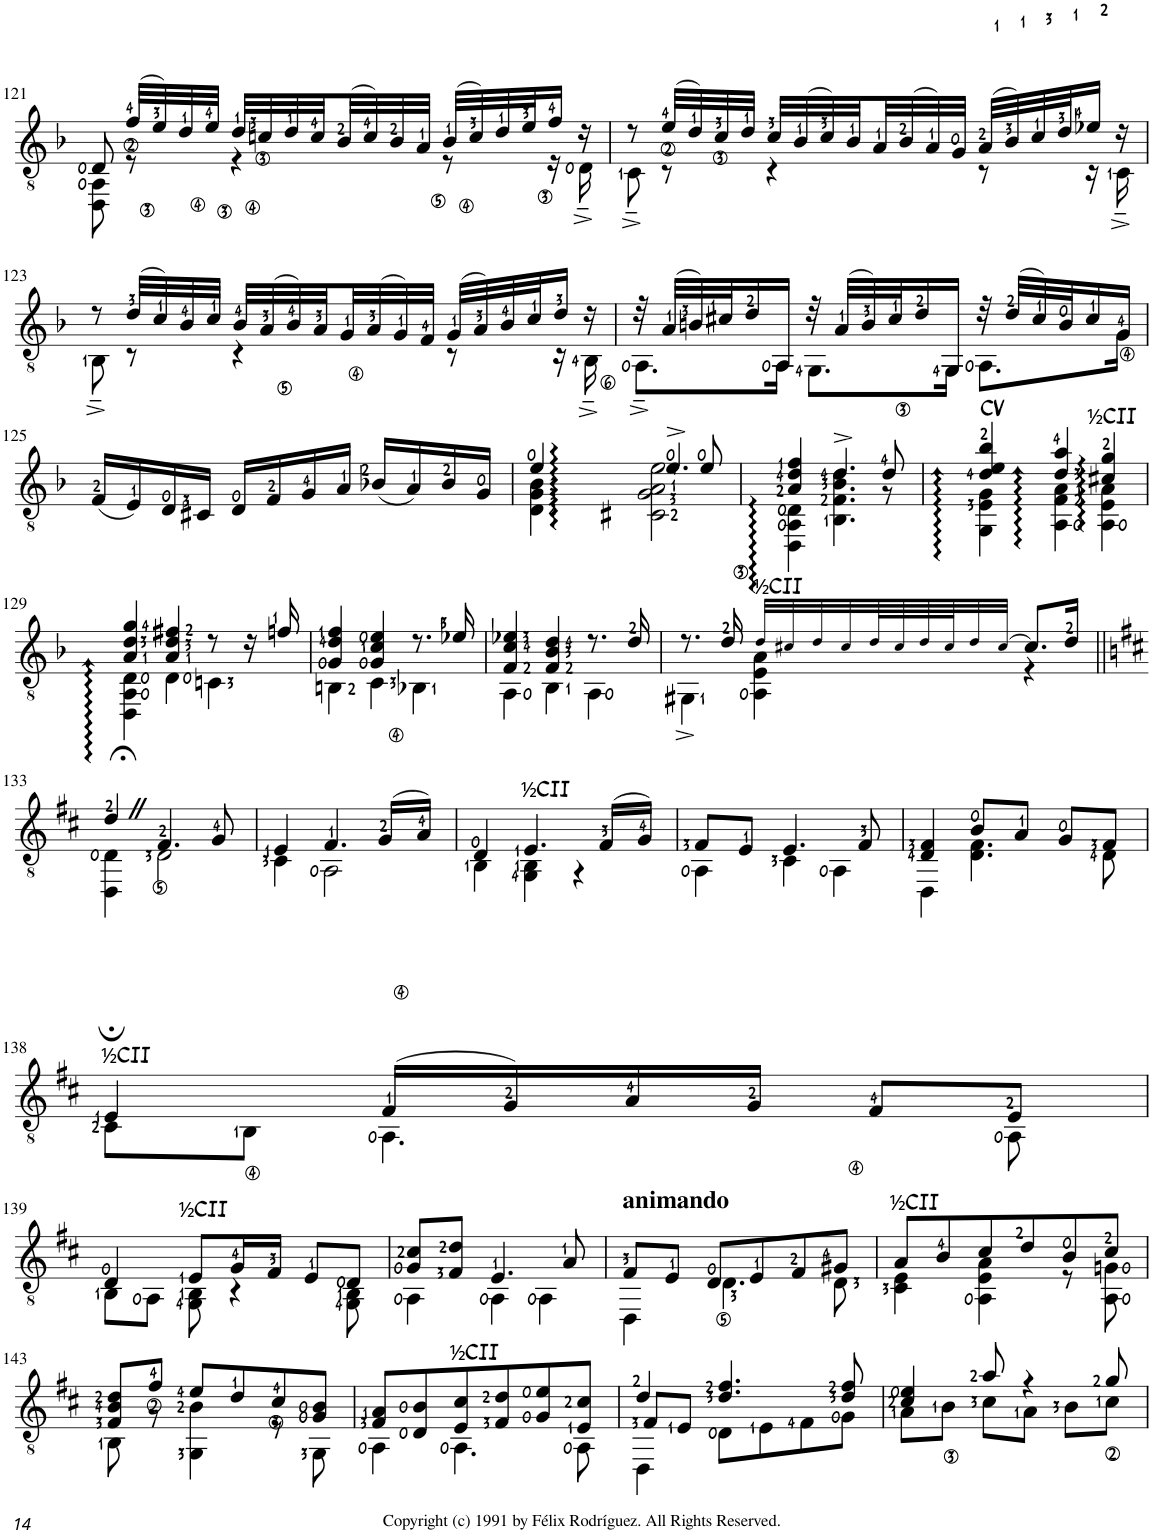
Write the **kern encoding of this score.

**kern
*part1
*staff1
*I"6ta en Re
!!LO:PB:g=z
*clefGv2
*k[b-]
*M3/4
=121
*^
8D/	8DD\ 8AA\
(32f/LLL	8r
32e/)	.
32d/	.
32e/JJJ	.
32d/LLL	4r
32cn/	.
32d/	.
32c/	.
(32B-/	.
32c/)	.
32B-/	.
32A/JJJ	.
(32B-/LLL	8r
32c/)	.
32d/	.
32e/J	.
16f/JJ	16r
16r	16D~^\
=122	=122
8r	8C~^\
(32e/LLL	8r
32d/)	.
32c/	.
32d/JJJ	.
32c/LLL	4r
(32B-/	.
32c/)	.
32B-/	.
32A/	.
(32B-/	.
32A/)	.
32G/JJJ	.
(32A/LLL	8r
32B-/)	.
32c/	.
32d/J	.
16e-X/JJ	16r
16r	16C~^\
!!LO:LB:g=z	!!
=123	=123
8r	8BB-~^\
(32d/LLL	8r
32c/)	.
32B-/	.
32c/JJJ	.
32B-/LLL	4r
(32A/	.
32B-/)	.
32A/	.
32G/	.
(32A/	.
32G/)	.
32F/JJJ	.
(32G/LLL	8r
32A/)	.
32B-/	.
32c/J	.
16d/JJ	16r
16r	16BB-~^\
=124	=124
32r	8.AA~^\L
(32A/LLL	.
32Bn/)	.
32c#X/J	.
16d/	.
16AA/JJ	16AA\Jk
32r	8.GG\L
(32A/LLL	.
32B/)	.
32c#/J	.
16d/	.
16GG/JJ	16GG\Jk
32r	8.AA\L
(32d/LLL	.
32c#/)	.
32B/J	.
16c#/	.
16G/JJ	16G\Jk
*v	*v
!!LO:LB:g=z
=125
(16F/LL
16E/)
16D/
16C#X/JJ
16D/LL
16F/
16G/
16A/JJ
(16B-X/LL
16A/)
16B-/
16G/JJ
=126
*^
4e/	4D\ 4G\ 4B-\
4.e^/	2C#X\ 2G\ 2A\ 2e\
8e/	.
=127	=127
4A/ 4d/ 4f/	4DD\ 4AA\ 4D\
4.d^/	4.BB-\ 4.F\ 4.B-\ 4.d\
8d/	8r
=128	=128
!LO:TX:a:t=CV	!
4d/ 4e/ 4b-/	4GG\ 4E\ 4G\
4d/ 4a/	4AA\ 4F\ 4A\
!LO:TX:a:t=½CII	!
4c#X/ 4g/	4AA\ 4E\ 4A\
!!LO:LB:g=z	!!
=129	=129
4A/ 4d/ 4g/	4DD\ 4AA\ 4D\
4A/ 4d/ 4f#X/	4D\
8r	4Cn\
16r	.
16fn/	.
=130	=130
4G/ 4d/ 4f/	4BBn\
4G/ 4c/ 4e/	4C\
8.r	4BB-X\
16e-X/	.
=131	=131
4F/ 4c/ 4e-X/	4AA\
4F/ 4B-/ 4d/	4BB-\
8.r	4AA\
16d/	.
=132	=132
8.r	4GG#X^\
16d/	.
!LO:TX:a:t=½CII	!
32d!/LLL	4AA\ 4E\ 4A\
32c#X!/	.
32d!/	.
32c#!/	.
64d!/L	.
64c#!/	.
64d!/	.
64c#!/J	.
32d!/	.
[32c#!/JJJ	.
8.c#/L]	4r
16d/Jk	.
!!LO:LB:g=z	!!
=133||	=133||
*k[f#c#]	*
4d;<Z/	4DD\; 4D\;
4.F#/	2D\
8G/	.
=134	=134
4E/	4C#\
4.F#/	2AA\
(16G/LL	.
16A/JJ)	.
=135	=135
4D/	4BB\
!LO:TX:a:t=½CII	!
4.E/	4GG\ 4BB\
.	4r
(16F#/LL	.
16G/JJ)	.
=136	=136
8F#/L	4AA\
8E/J	.
4.E/	4C#\
.	4AA\
8F#/	.
=137	=137
4D/ 4F#/	4DD\
8B/L	4.D\ 4.F#\
8A/J	.
8G/L	.
8F#/J	8D\
!!LO:LB:g=z	!!
=138	=138
!LO:TX:a:t=½CII	!
4E/	8C#\L
.	8BB\J
(16F#/LL	4.AA\
16G/)	.
16A/	.
16G/JJ	.
8F#/L	.
8E/J	8AA\
!!LO:LB:g=z	!!
=139	=139
4D/	8BB\L
.	8AA\J
!LO:TX:a:t=½CII	!
8E/L	8GG\ 8BB\
16G/L	4r
16F#/JJ	.
8E/L	.
8D/J	8GG\ 8BB\
=140	=140
8G/ 8c#/L	4AA\
8F#/ 8d/J	.
4.E/	4AA\
.	4AA\
8A/	.
=141	=141
!LO:TX:a:B:t=animando	!
8F#/L	4DD\
8E/J	.
8D/L	4.D\
8E/	.
8F#/	.
8G#X/J	8D\
=142	=142
!LO:TX:a:t=½CII	!
8A/L	4C#\ 4E\
8B/	.
8c#/	4AA\ 4E\ 4A\
8d/	.
8B/	8r
8c#/J	8AA\ 8Gn\
!!LO:LB:g=z	!!
=143	=143
8F#/ 8B/ 8d/L	8BB\
8f#/J	8r
8e/L	4GG\ 4B\
8d/	.
8c#/	8r
8G/ 8B/J	8GG\
=144	=144
8F#/ 8A/L	4AA\
8D/ 8B/	.
!LO:TX:a:t=½CII	!
8E/ 8c#/	4.AA\
8F#/ 8d/	.
8G/ 8e/	.
8E/ 8c#/J	8AA\
=145	=145
*	*^
4d/	4DD\	8F#/L
.	.	8E/J
4.d/ 4.f#/	8D\L	2ryy
.	8E\	.
.	8F#\	.
8d/ 8f#/	8G\J	.
*	*v	*v
=146	=146
4c#/ 4e/	8A\L
.	8B<\J
8a/	8c#\L
4r	8A\J
.	8B\L
8g/	8c#<\J
*v	*v
=
*-
